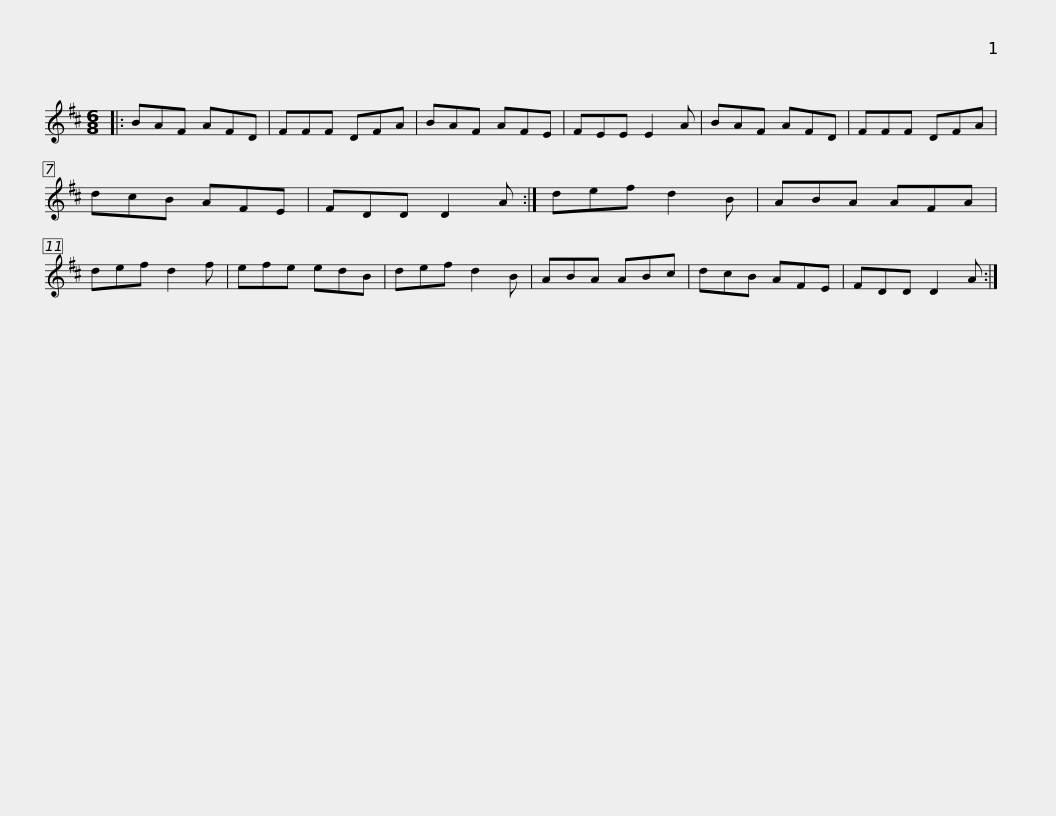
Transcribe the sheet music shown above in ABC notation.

X:1
L:1/8
M:6/8
I:linebreak $
K:D
V:1 treble
V:1
|: BAF AFD | FFF DFA | BAF AFE | FEE E2 A | BAF AFD | %5
 FFF DFA | dcB AFE |$ FDD D2 A :| def d2 B | ABA AFA | %10
 def d2 f | efe edB | def d2 B | ABA ABc | dcB AFE |$ %15
 FDD D2 A :| %16
